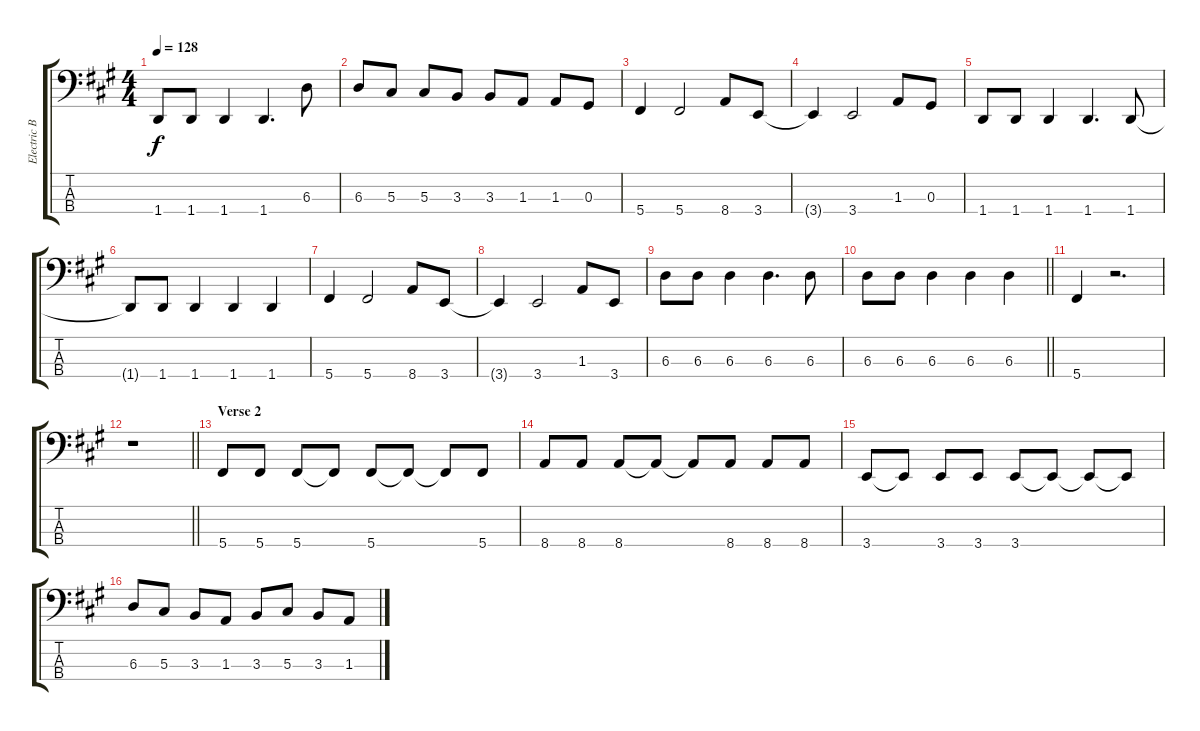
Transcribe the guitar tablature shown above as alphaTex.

\track ("Electric Bass" "Electric B") {instrument electricbasspick}
\staff {score tabs}
\tuning (Gb2 Db2 Ab1 Db1) {hide}
\ts (4 4)
\tempo 128
\clef f4
\ks f#minor
1.4.8{dy f} 1.4.8 1.4.4 1.4.4{d} 6.3.8 |
6.3.8 5.3.8 5.3.8 3.3.8 3.3.8 1.3.8 1.3.8 0.3.8 |
5.4.4 5.4.2 8.4.8 3.4.8 |
3.4{t}.4 3.4.2 1.3.8 0.3.8 |
1.4.8 1.4.8 1.4.4 1.4.4{d} 1.4.8 |
1.4{t}.8 1.4.8 1.4.4 1.4.4 1.4.4 |
5.4.4 5.4.2 8.4.8 3.4.8 |
3.4{t}.4 3.4.2 1.3.8 3.4.8 |
6.3.8 6.3.8 6.3.4 6.3.4{d} 6.3.8 |
\barLineRight lightlight
6.3.8 6.3.8 6.3.4 6.3.4 6.3.4 |
\section ("" "")
5.4.4 r.2{d} |
\barLineRight lightlight
r.1 |
\section ("" "Verse 2")
5.4.8 5.4.8 5.4.8 5.4{t}.8 5.4.8 5.4{t}.8 5.4{t}.8 5.4.8 |
8.4.8 8.4.8 8.4.8 8.4{t}.8 8.4{t}.8 8.4.8 8.4.8 8.4.8 |
3.4.8 3.4{t}.8 3.4.8 3.4.8 3.4.8 3.4{t}.8 3.4{t}.8 3.4{t}.8 |
6.3.8 5.3.8 3.3.8 1.3.8 3.3.8 5.3.8 3.3.8 1.3.8
